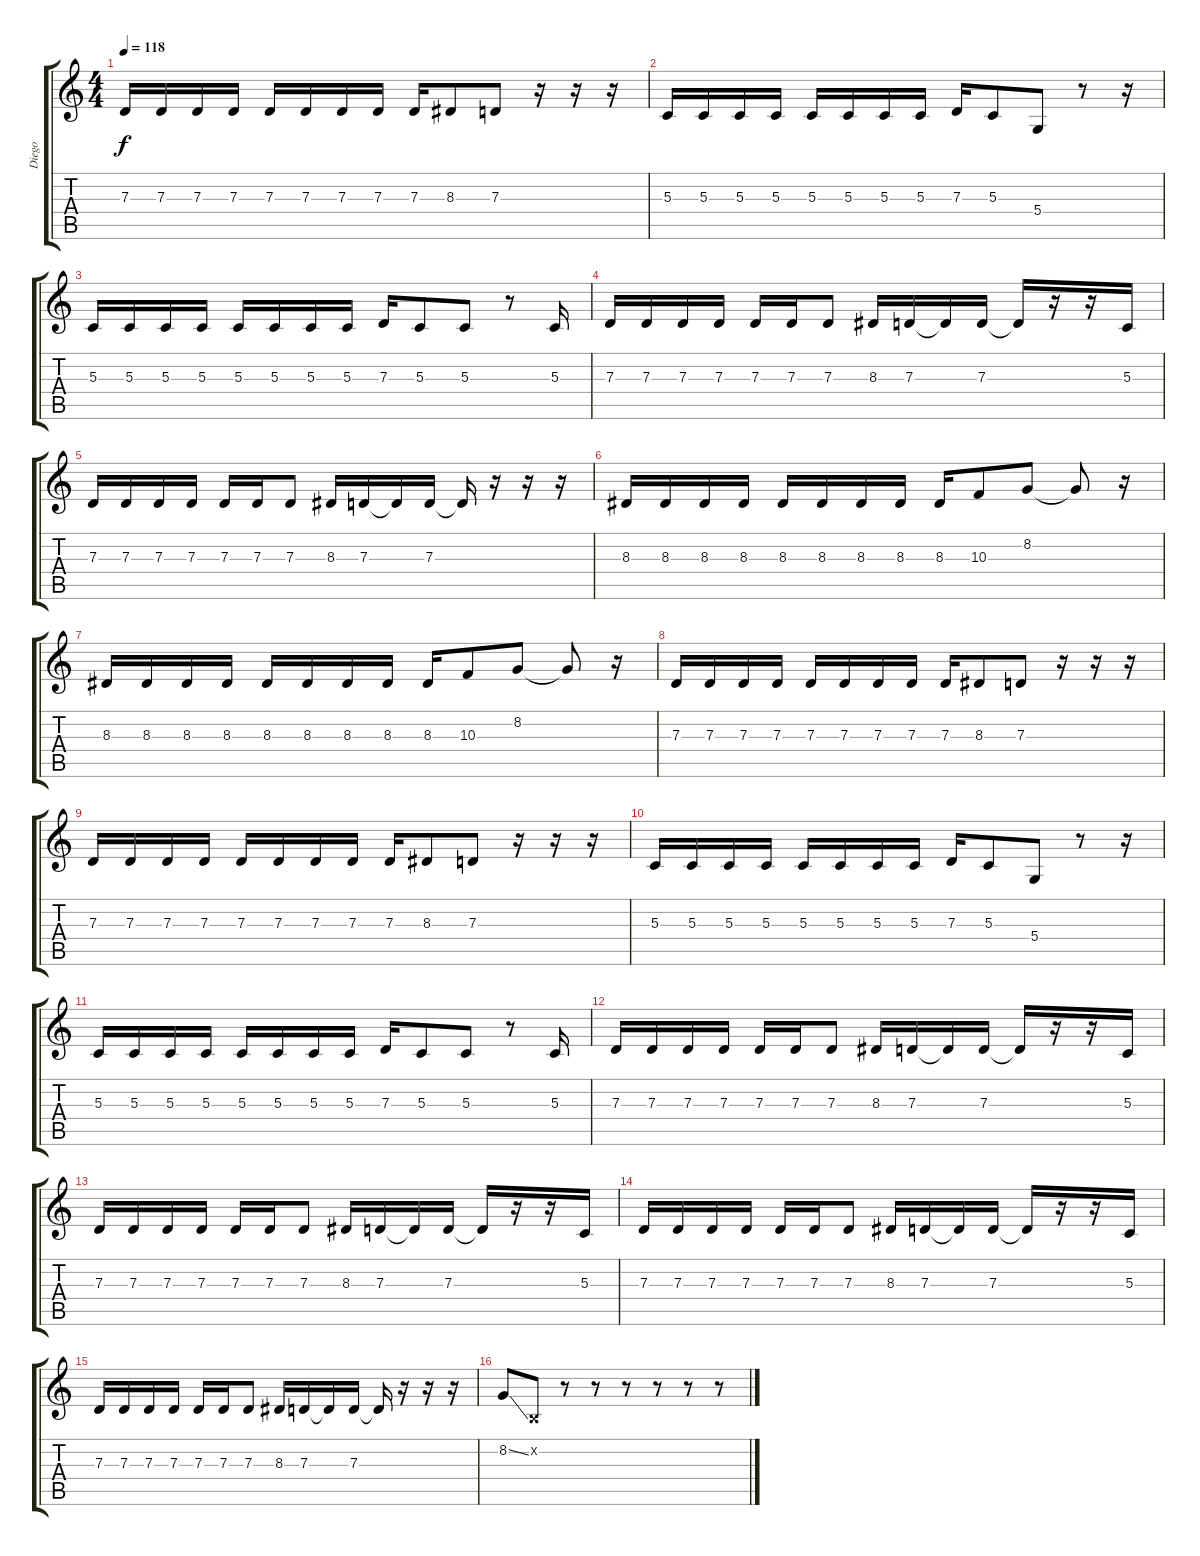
\track ("Diego" "Diego") {instrument lead2sawtooth}
\staff {score tabs}
\tuning (E4 B3 G3 D3 A2 E2) {hide}
\ts (4 4)
\tempo 118
\clef g2
\ks c
7.3.16{dy f} 7.3.16 7.3.16 7.3.16 7.3.16 7.3.16 7.3.16 7.3.16 7.3.16 8.3.8 7.3.8 r.16 r.16 r.16 |
5.3.16 5.3.16 5.3.16 5.3.16 5.3.16 5.3.16 5.3.16 5.3.16 7.3.16 5.3.8 5.4.8 r.8 r.16 |
5.3.16 5.3.16 5.3.16 5.3.16 5.3.16 5.3.16 5.3.16 5.3.16 7.3.16 5.3.8 5.3.8 r.8 5.3.16 |
7.3.16 7.3.16 7.3.16 7.3.16 7.3.16 7.3.16 7.3.8 8.3.16 7.3.16 7.3{t}.16 7.3.16 7.3{t}.16 r.16 r.16 5.3.16 |
7.3.16 7.3.16 7.3.16 7.3.16 7.3.16 7.3.16 7.3.8 8.3.16 7.3.16 7.3{t}.16 7.3.16 7.3{t}.16 r.16 r.16 r.16 |
8.3.16 8.3.16 8.3.16 8.3.16 8.3.16 8.3.16 8.3.16 8.3.16 8.3.16 10.3.8 8.2.8 8.2{t}.8 r.16 |
8.3.16 8.3.16 8.3.16 8.3.16 8.3.16 8.3.16 8.3.16 8.3.16 8.3.16 10.3.8 8.2.8 8.2{t}.8 r.16 |
7.3.16 7.3.16 7.3.16 7.3.16 7.3.16 7.3.16 7.3.16 7.3.16 7.3.16 8.3.8 7.3.8 r.16 r.16 r.16 |
7.3.16 7.3.16 7.3.16 7.3.16 7.3.16 7.3.16 7.3.16 7.3.16 7.3.16 8.3.8 7.3.8 r.16 r.16 r.16 |
5.3.16 5.3.16 5.3.16 5.3.16 5.3.16 5.3.16 5.3.16 5.3.16 7.3.16 5.3.8 5.4.8 r.8 r.16 |
5.3.16 5.3.16 5.3.16 5.3.16 5.3.16 5.3.16 5.3.16 5.3.16 7.3.16 5.3.8 5.3.8 r.8 5.3.16 |
7.3.16 7.3.16 7.3.16 7.3.16 7.3.16 7.3.16 7.3.8 8.3.16 7.3.16 7.3{t}.16 7.3.16 7.3{t}.16 r.16 r.16 5.3.16 |
7.3.16 7.3.16 7.3.16 7.3.16 7.3.16 7.3.16 7.3.8 8.3.16 7.3.16 7.3{t}.16 7.3.16 7.3{t}.16 r.16 r.16 5.3.16 |
7.3.16 7.3.16 7.3.16 7.3.16 7.3.16 7.3.16 7.3.8 8.3.16 7.3.16 7.3{t}.16 7.3.16 7.3{t}.16 r.16 r.16 5.3.16 |
7.3.16 7.3.16 7.3.16 7.3.16 7.3.16 7.3.16 7.3.8 8.3.16 7.3.16 7.3{t}.16 7.3.16 7.3{t}.16 r.16 r.16 r.16 |
8.2{ss}.8 0.2{x}.8 r.8 r.8 r.8 r.8 r.8 r.8
